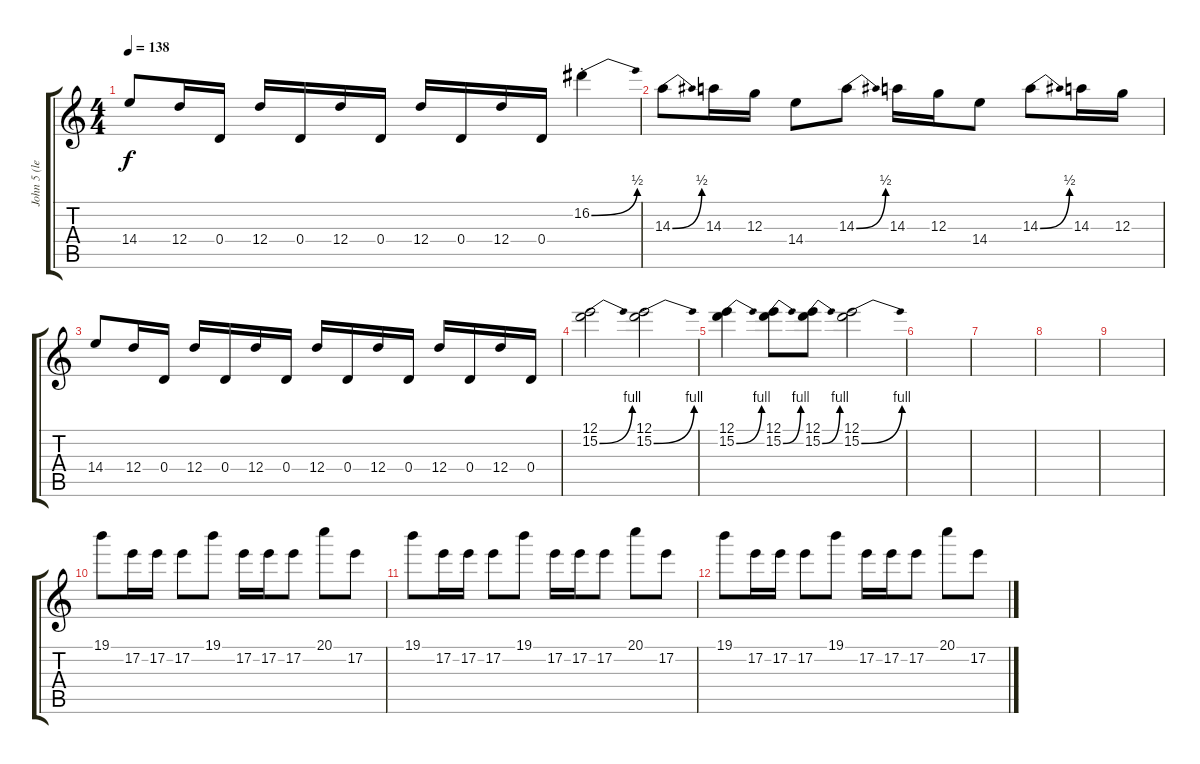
\track ("John 5 (lead 2)" "John 5 (le") {instrument distortionguitar}
\staff {score tabs}
\tuning (E4 B3 G3 D3 A2 E2) {hide}
\ts (4 4)
\tempo 138
\clef g2
\ks c
14.4.8{dy f} 12.4.16 0.4.16 12.4.16 0.4.16 12.4.16 0.4.16 12.4.16 0.4.16 12.4.16 0.4.16 16.2{be (bend 0 0 60 2) st}.4 |
14.3{be (bend 0 0 60 2)}.8 14.3.16 12.3.16 14.4.8 14.3{be (bend 0 0 60 2)}.8 14.3.16 12.3.16 14.4.8 14.3{be (bend 0 0 60 2)}.8 14.3.16 12.3.16 |
14.4.8 12.4.16 0.4.16 12.4.16 0.4.16 12.4.16 0.4.16 12.4.16 0.4.16 12.4.16 0.4.16 12.4.16 0.4.16 12.4.16 0.4.16 |
(12.1 15.2{be (bend 0 0 60 4)}).2 (12.1 15.2{be (bend 0 0 60 4)}).2 |
(12.1 15.2{be (bend 0 0 60 4)}).4 (12.1 15.2{be (bend 0 0 60 4)}).8 (12.1 15.2{be (bend 0 0 60 4)}).8 (12.1 15.2{be (bend 0 0 60 4)}).2 |
|
|
|
|
19.1.8 17.2.16 17.2.16 17.2.8 19.1.8 17.2.16 17.2.16 17.2.8 20.1.8 17.2.8 |
19.1.8 17.2.16 17.2.16 17.2.8 19.1.8 17.2.16 17.2.16 17.2.8 20.1.8 17.2.8 |
19.1.8 17.2.16 17.2.16 17.2.8 19.1.8 17.2.16 17.2.16 17.2.8 20.1.8 17.2.8
